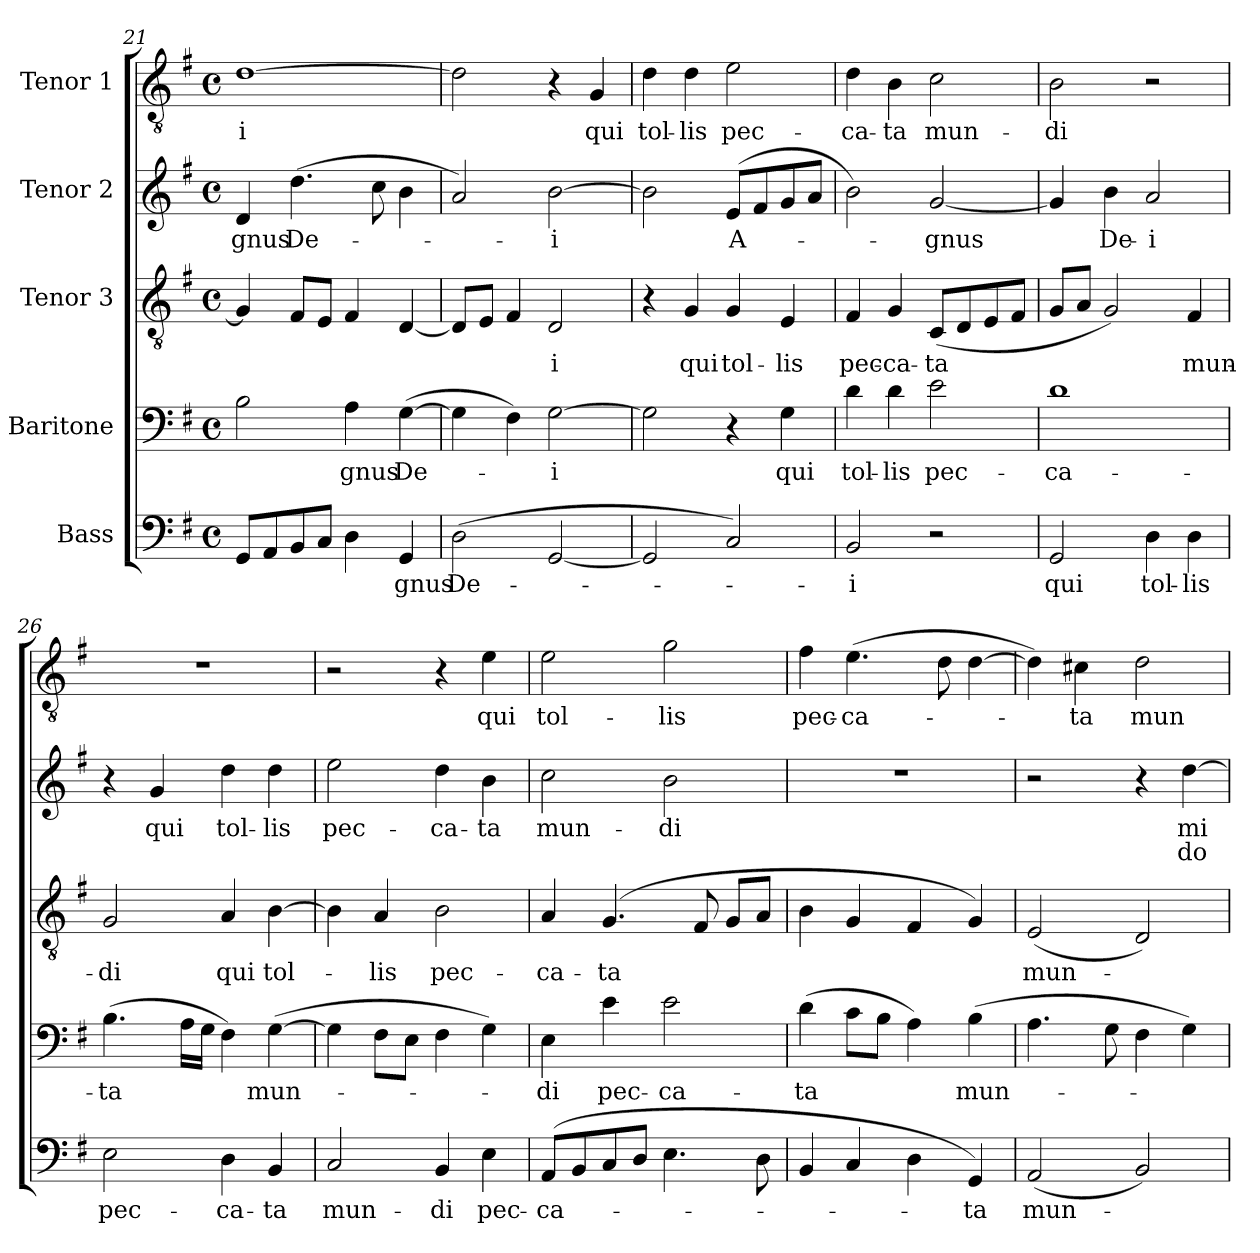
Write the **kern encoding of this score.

**kern	**text	**kern	**text	**kern	**text	**kern	**text	**text	**kern	**text
*part5	*part5	*part4	*part4	*part3	*part3	*part2	*part2	*part2	*part1	*part1
*staff5	*staff5	*staff4	*staff4	*staff3	*staff3	*staff2	*staff2	*staff2	*staff1	*staff1
*I"Bass	*	*I"Baritone	*	*I"Tenor 3	*	*I"Tenor 2	*	*	*I"Tenor 1	*
*clefF4	*	*clefF4	*	*clefGv2	*	*clefG2	*	*	*clefGv2	*
*k[f#]	*	*k[f#]	*	*k[f#]	*	*k[f#]	*	*	*k[f#]	*
*G:	*	*G:	*	*G:	*	*G:	*	*	*G:	*
*M4/4	*	*M4/4	*	*M4/4	*	*M4/4	*	*	*M4/4	*
*met(c)	*	*met(c)	*	*met(c)	*	*met(c)	*	*	*met(c)	*
=21	=21	=21	=21	=21	=21	=21	=21	=21	=21	=21
8GG/L	.	2B\	.	4G/]	.	4d/	-gnus	.	[1d	-i
8AA/	.	.	.	.	.	.	.	.	.	.
8BB/	.	.	.	8F#/L	.	(4.dd\	De-	.	.	.
8C/J	.	.	.	8E/J	.	.	.	.	.	.
4D\	.	4A\	-gnus	4F#/	.	.	.	.	.	.
.	.	.	.	.	.	8cc\	.	.	.	.
4GG/	-gnus	([4G\	De-	[4D/	.	4b\	.	.	.	.
=22	=22	=22	=22	=22	=22	=22	=22	=22	=22	=22
(2D\	De-	4G\]	.	8D/L]	.	2a/)	.	.	2d\]	.
.	.	.	.	8E/J	.	.	.	.	.	.
.	.	4F#\)	.	4F#/	.	.	.	.	.	.
[2GG/	.	[2G\	-i	2D/	-i	[2b\	-i	.	4r	.
.	.	.	.	.	.	.	.	.	4G/	qui
=23	=23	=23	=23	=23	=23	=23	=23	=23	=23	=23
2GG/]	.	2G\]	.	4r	.	2b\]	.	.	4d\	tol-
.	.	.	.	4G/	qui	.	.	.	4d\	-lis
2C/)	.	4r	.	4G/	tol-	(8e/L	A-	.	2e\	pec-
.	.	.	.	.	.	8f#/	.	.	.	.
.	.	4G\	qui	4E/	-lis	8g/	.	.	.	.
.	.	.	.	.	.	8a/J	.	.	.	.
=24	=24	=24	=24	=24	=24	=24	=24	=24	=24	=24
2BB/	-i	4d\	tol-	4F#/	pec-	2b\)	.	.	4d\	-ca-
.	.	4d\	-lis	4G/	-ca-	.	.	.	4B\	-ta
2r	.	2e\	pec-	(8C/L	-ta	[2g/	-gnus	.	2c\	mun-
.	.	.	.	8D/	.	.	.	.	.	.
.	.	.	.	8E/	.	.	.	.	.	.
.	.	.	.	8F#/J	.	.	.	.	.	.
!!LO:PB:g=z
=25	=25	=25	=25	=25	=25	=25	=25	=25	=25	=25
2GG/	qui	1d	-ca-	8G/L	.	4g/]	.	.	2B\	-di
.	.	.	.	8A/J	.	.	.	.	.	.
.	.	.	.	2G/)	.	4b\	De-	.	.	.
4D\	tol-	.	.	.	.	2a/	-i	.	2r	.
4D\	-lis	.	.	4F#/	mun-	.	.	.	.	.
=26	=26	=26	=26	=26	=26	=26	=26	=26	=26	=26
2E\	pec-	(4.B\	-ta	2G/	-di	4r	.	.	1r	.
.	.	.	.	.	.	4g/	qui	.	.	.
.	.	16A\LL	.	.	.	.	.	.	.	.
.	.	16G\JJ	.	.	.	.	.	.	.	.
4D\	-ca-	4F#\)	.	4A/	qui	4dd\	tol-	.	.	.
4BB/	-ta	([4G\	mun-	[4B\	tol-	4dd\	-lis	.	.	.
=27	=27	=27	=27	=27	=27	=27	=27	=27	=27	=27
2C/	mun-	4G\]	.	4B\]	.	2ee\	pec-	.	2r	.
.	.	8F#\L	.	4A/	-lis	.	.	.	.	.
.	.	8E\J	.	.	.	.	.	.	.	.
4BB/	-di	4F#\	.	2B\	pec-	4dd\	-ca-	.	4r	.
4E\	pec-	4G\)	.	.	.	4b\	-ta	.	4e\	qui
=28	=28	=28	=28	=28	=28	=28	=28	=28	=28	=28
(8AA/L	-ca-	4E\	-di	4A/	-ca-	2cc\	mun-	.	2e\	tol-
8BB/	.	.	.	.	.	.	.	.	.	.
8C/	.	4e\	pec-	(4.G/	-ta	.	.	.	.	.
8D/J	.	.	.	.	.	.	.	.	.	.
4.E\	.	2e\	-ca-	.	.	2b\	-di	.	2g\	-lis
.	.	.	.	8F#/	.	.	.	.	.	.
.	.	.	.	8G/L	.	.	.	.	.	.
8D\	.	.	.	8A/J	.	.	.	.	.	.
=29	=29	=29	=29	=29	=29	=29	=29	=29	=29	=29
4BB/	.	(4d\	-ta	4B\	.	1r	.	.	4f#\	pec-
4C/	.	8c\L	.	4G/	.	.	.	.	(4.e\	-ca-
.	.	8B\J	.	.	.	.	.	.	.	.
4D\	.	4A\)	.	4F#/	.	.	.	.	.	.
.	.	.	.	.	.	.	.	.	8d\	.
4GG/)	-ta	(4B\	mun-	4G/)	.	.	.	.	[4d\	.
=30	=30	=30	=30	=30	=30	=30	=30	=30	=30	=30
(2AA/	mun-	4.A\	.	(2E/	mun-	2r	.	.	4d\])	.
.	.	.	.	.	.	.	.	.	4c#X\	-ta
.	.	8G\	.	.	.	.	.	.	.	.
2BB/)	.	4F#\	.	2D/)	.	4r	.	.	2d\	mun-
.	.	4G\)	.	.	.	[4dd\	mi-	do-	.	.
=	=	=	=	=	=	=	=	=	=	=
*-	*-	*-	*-	*-	*-	*-	*-	*-	*-	*-
